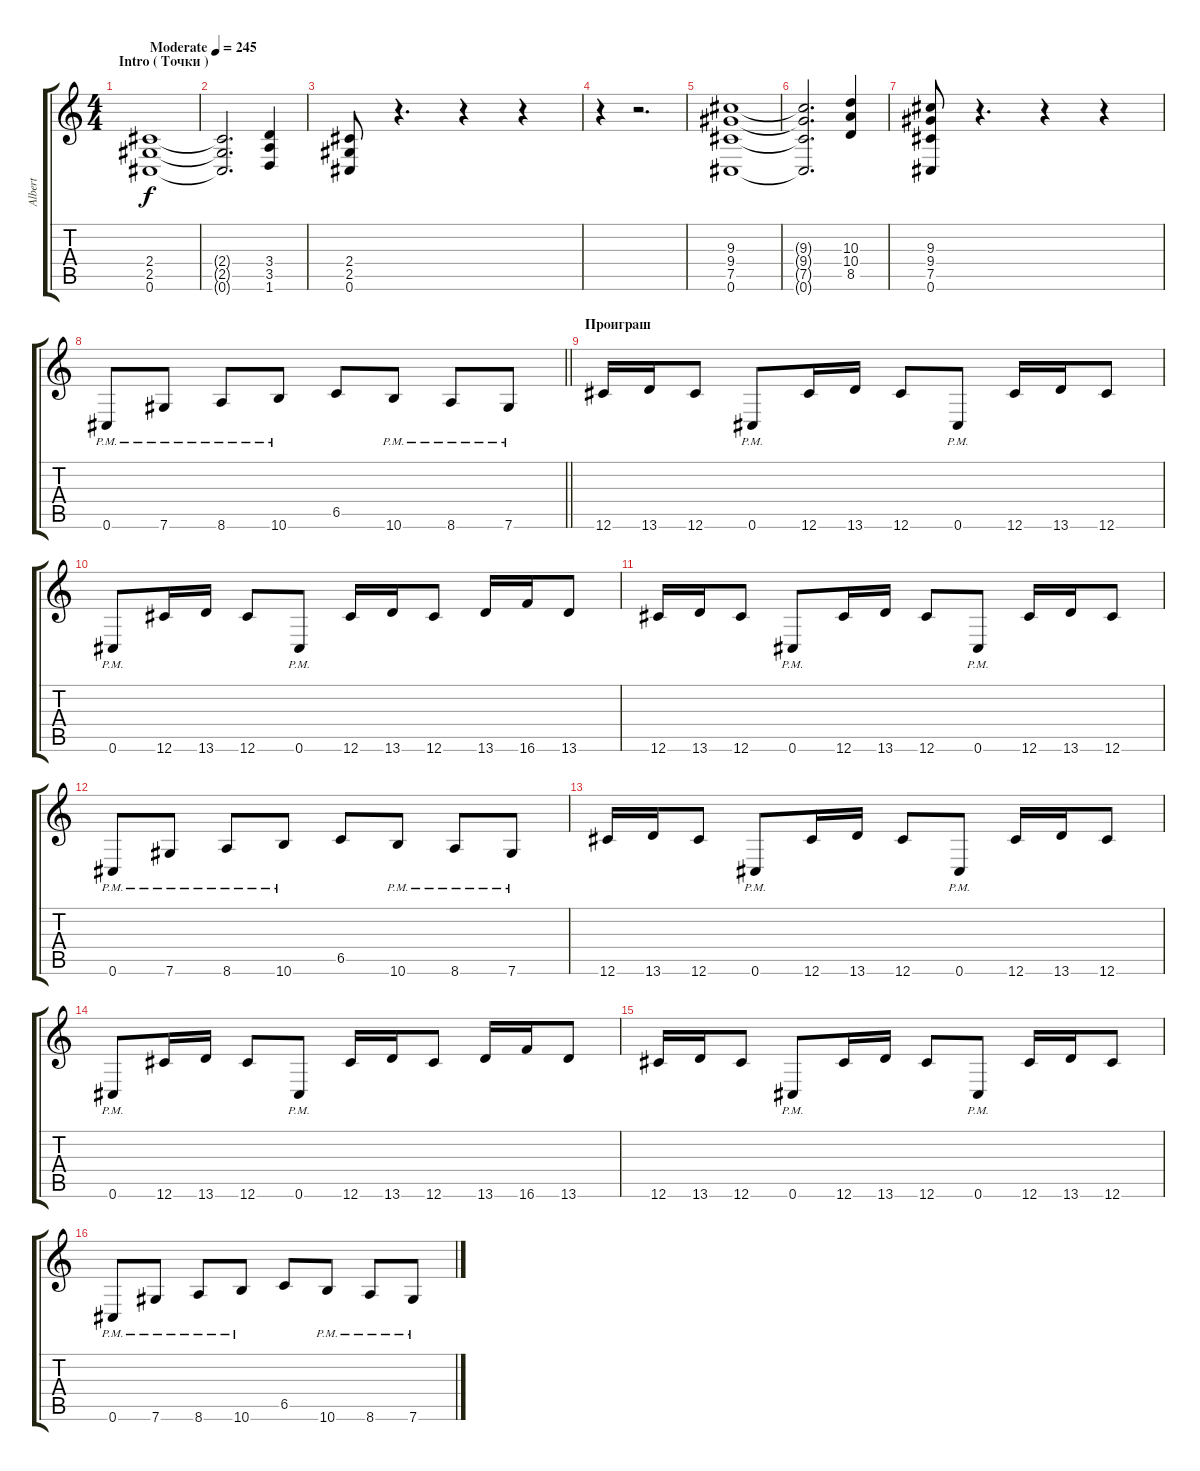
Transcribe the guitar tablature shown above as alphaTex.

\track ("Albert" "Albert") {instrument distortionguitar}
\staff {score tabs}
\tuning (Db4 Ab3 E3 B2 Gb2 Db2) {hide}
\ts (4 4)
\section ("" "Intro ( Точки )")
\tempo (245 "Moderate")
\clef g2
\ks c
(2.4 2.5 0.6).1{dy f instrument distortionguitar} |
(2.4{t} 2.5{t} 0.6{t}).2{d} (3.4 3.5 1.6).4 |
(2.4 2.5 0.6).8 r.4{d} r.4 r.4 |
r.4 r.2{d} |
(9.3 9.4 7.5 0.6).1 |
(9.3{t} 9.4{t} 7.5{t} 0.6{t}).2{d} (10.3 10.4 8.5).4 |
(9.3 9.4 7.5 0.6).8 r.4{d} r.4 r.4 |
\barLineRight lightlight
0.6{pm}.8 7.6{pm}.8 8.6{pm}.8 10.6{pm}.8 6.5.8 10.6{pm}.8 8.6{pm}.8 7.6{pm}.8 |
\section ("" "Проиграш")
12.6.16 13.6.16 12.6.8 0.6{pm}.8 12.6.16 13.6.16 12.6.8 0.6{pm}.8 12.6.16 13.6.16 12.6.8 |
0.6{pm}.8 12.6.16 13.6.16 12.6.8 0.6{pm}.8 12.6.16 13.6.16 12.6.8 13.6.16 16.6.16 13.6.8 |
12.6.16 13.6.16 12.6.8 0.6{pm}.8 12.6.16 13.6.16 12.6.8 0.6{pm}.8 12.6.16 13.6.16 12.6.8 |
0.6{pm}.8 7.6{pm}.8 8.6{pm}.8 10.6{pm}.8 6.5.8 10.6{pm}.8 8.6{pm}.8 7.6{pm}.8 |
12.6.16 13.6.16 12.6.8 0.6{pm}.8 12.6.16 13.6.16 12.6.8 0.6{pm}.8 12.6.16 13.6.16 12.6.8 |
0.6{pm}.8 12.6.16 13.6.16 12.6.8 0.6{pm}.8 12.6.16 13.6.16 12.6.8 13.6.16 16.6.16 13.6.8 |
12.6.16 13.6.16 12.6.8 0.6{pm}.8 12.6.16 13.6.16 12.6.8 0.6{pm}.8 12.6.16 13.6.16 12.6.8 |
0.6{pm}.8 7.6{pm}.8 8.6{pm}.8 10.6{pm}.8 6.5.8 10.6{pm}.8 8.6{pm}.8 7.6{pm}.8
